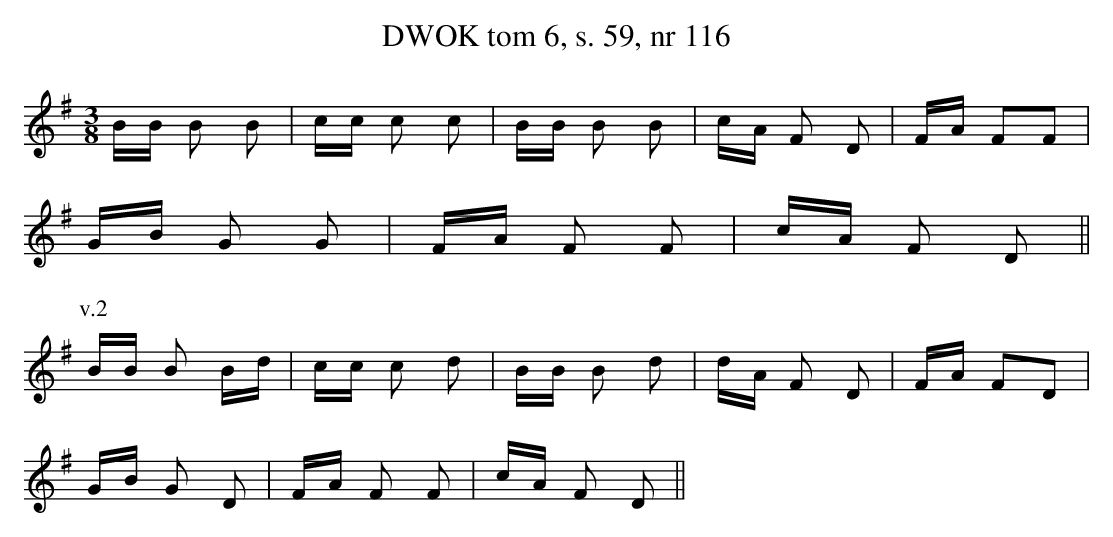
X:1
T:DWOK tom 6, s. 59, nr 116
L:1/16
M:3/8
K:G
BB B2 B2|cc c2 c2|BB B2 B2|cA F2 D2|FA F2F2|
GB G2 G2|FA F2 F2|cA F2 D2||
P:v.2
BB B2 Bd|cc c2 d2|BB B2 d2|dA F2 D2|FA F2D2|
GB G2 D2|FA F2 F2|cA F2 D2||
